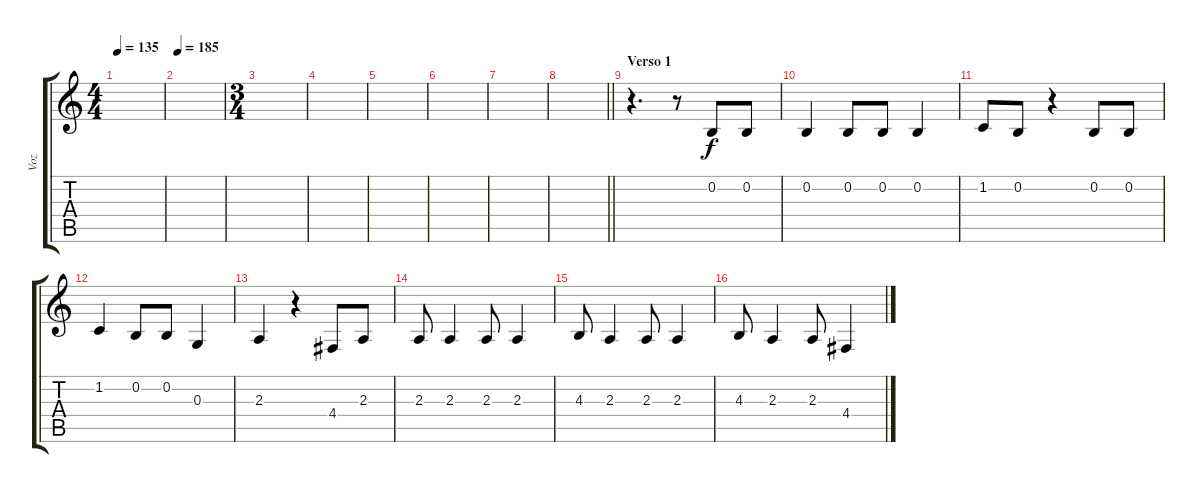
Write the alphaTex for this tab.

\track ("Voz" "Voz") {instrument flute}
\staff {score tabs}
\tuning (E4 B3 G3 D3 A2 E2) {hide}
\ts (4 4)
\tempo 135
\clef g2
\ks c
|
\tempo 185
|
\ts (3 4)
|
|
|
|
|
\barLineRight lightlight
|
\section ("" "Verso 1")
r.4{d} r.8 0.2.8 0.2.8 |
0.2.4 0.2.8 0.2.8 0.2.4 |
1.2.8 0.2.8 r.4 0.2.8 0.2.8 |
1.2.4 0.2.8 0.2.8 0.3.4 |
2.3.4 r.4 4.4.8 2.3.8 |
2.3.8 2.3.4 2.3.8 2.3.4 |
4.3.8 2.3.4 2.3.8 2.3.4 |
4.3.8 2.3.4 2.3.8 4.4.4
